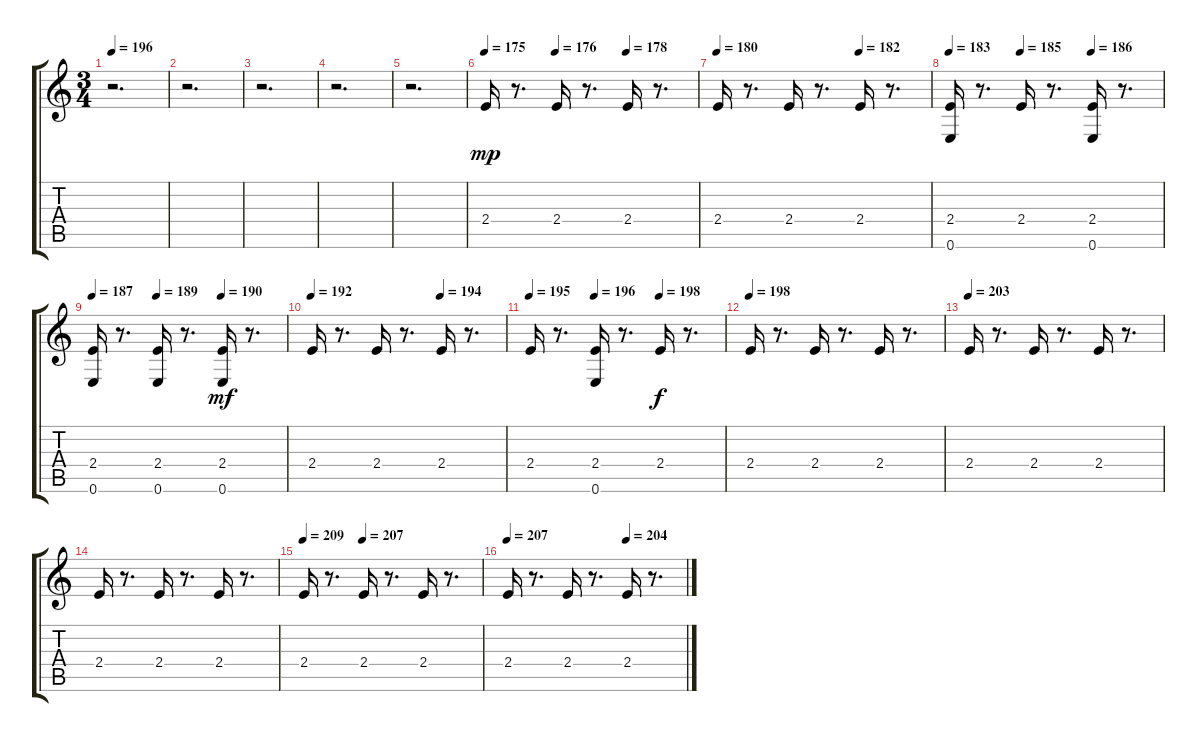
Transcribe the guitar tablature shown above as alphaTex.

\track "" {instrument distortionguitar}
\staff {score tabs}
\tuning (E4 B3 G3 D3 A2 E2) {hide}
\ts (3 4)
\tempo 196
\clef g2
\ks c
r.2{d dy fff} |
r.2{d} |
r.2{d} |
r.2{d} |
r.2{d} |
\tempo 175
\tempo (176 0.3333333333333333)
\tempo (178 0.6666666666666666)
2.4.16{dy mp} r.8{d} 2.4.16{volume 9} r.8{d} 2.4.16{volume 10} r.8{d} |
\tempo 180
\tempo (182 0.6666666666666666)
2.4.16{volume 10} r.8{d} 2.4.16{volume 10} r.8{d} 2.4.16{volume 10} r.8{d} |
\tempo 183
\tempo (185 0.3333333333333333)
\tempo (186 0.6666666666666666)
(2.4 0.6).16{volume 11} r.8{d} 2.4.16{volume 11} r.8{d} (2.4 0.6).16{volume 11} r.8{d} |
\tempo 187
\tempo (189 0.3333333333333333)
\tempo (190 0.6666666666666666)
(2.4 0.6).16{volume 12} r.8{d} (2.4 0.6).16{volume 12} r.8{d} (2.4 0.6).16{dy mf volume 12} r.8{d} |
\tempo 192
\tempo (194 0.6666666666666666)
2.4.16{volume 12} r.8{d} 2.4.16{volume 13} r.8{d} 2.4.16{volume 13} r.8{d} |
\tempo 195
\tempo (196 0.3333333333333333)
\tempo (198 0.6666666666666666)
2.4.16{volume 13} r.8{d} (2.4 0.6).16{volume 13} r.8{d} 2.4.16{dy f volume 14} r.8{d} |
\tempo 198
2.4.16{volume 14} r.8{d} 2.4.16{volume 14} r.8{d} 2.4.16{volume 14} r.8{d} |
\tempo 203
2.4.16{volume 15} r.8{d} 2.4.16{volume 15} r.8{d} 2.4.16{volume 15} r.8{d} |
2.4.16 r.8{d} 2.4.16 r.8{d} 2.4.16 r.8{d} |
\tempo 209
\tempo (207 0.3333333333333333)
2.4.16 r.8{d} 2.4.16 r.8{d} 2.4.16{volume 15} r.8{d} |
\tempo 207
\tempo (204 0.6666666666666666)
2.4.16 r.8{d} 2.4.16 r.8{d} 2.4.16 r.8{d}
